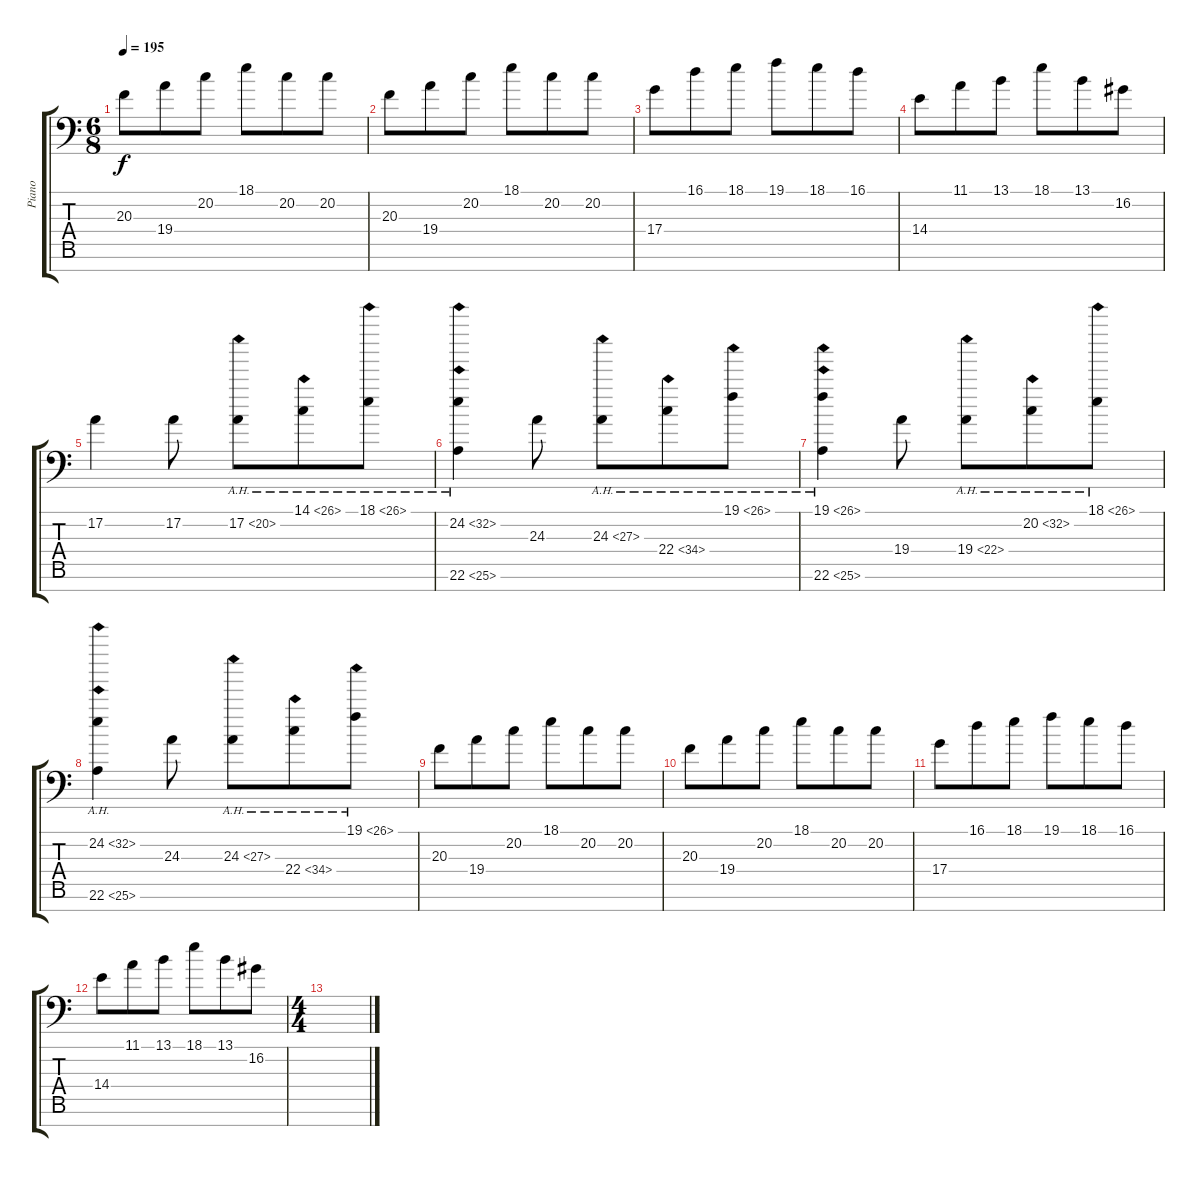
\track ("Piano" "Piano") {instrument honkytonkpiano}
\staff {score tabs}
\tuning (Bb3 E3 A2 D3 G2 B1 E0) {hide}
\ts (6 8)
\tempo 195
\clef f4
\ks c
20.3.8{dy f} 19.4.8 20.2.8 18.1.8 20.2.8 20.2.8 |
20.3.8 19.4.8 20.2.8 18.1.8 20.2.8 20.2.8 |
17.4.8 16.1.8 18.1.8 19.1.8 18.1.8 16.1.8 |
14.4.8 11.1.8 13.1.8 18.1.8 13.1.8 16.2.8 |
17.2.4 17.2.8 17.2{ah 3}.8 14.1{ah 12}.8 18.1{ah 8}.8 |
(24.2{ah 8} 22.6{ah 3}).4 24.3.8 24.3{ah 3}.8 22.4{ah 12}.8 19.1{ah 7}.8 |
(19.1{ah 7} 22.6{ah 3}).4 19.4.8 19.4{ah 3}.8 20.2{ah 12}.8 18.1{ah 8}.8 |
(24.2{ah 8} 22.6{ah 3}).4 24.3.8 24.3{ah 3}.8 22.4{ah 12}.8 19.1{ah 7}.8 |
20.3.8 19.4.8 20.2.8 18.1.8 20.2.8 20.2.8 |
20.3.8 19.4.8 20.2.8 18.1.8 20.2.8 20.2.8 |
17.4.8 16.1.8 18.1.8 19.1.8 18.1.8 16.1.8 |
14.4.8 11.1.8 13.1.8 18.1.8 13.1.8 16.2.8 |
\ts (4 4)
